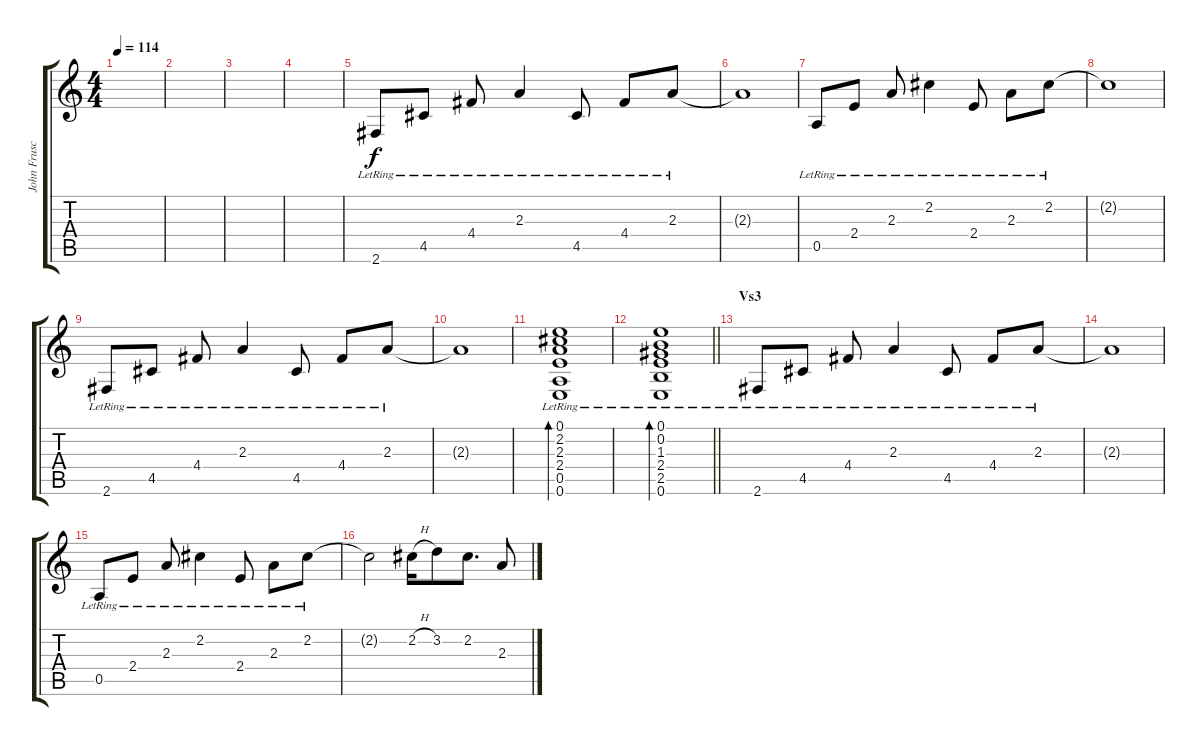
\track ("John Frusciante" "John Frusc") {instrument electricguitarclean}
\staff {score tabs}
\tuning (E4 B3 G3 D3 A2 E2) {hide}
\ts (4 4)
\tempo 114
\clef g2
\ks c
|
|
|
|
2.6{lr}.8 4.5{lr}.8 4.4{lr}.8 2.3{lr}.4 4.5{lr}.8 4.4{lr}.8 2.3{lr}.8 |
2.3{t}.1 |
0.5{lr}.8 2.4{lr}.8 2.3{lr}.8 2.2{lr}.4 2.4{lr}.8 2.3{lr}.8 2.2{lr}.8 |
2.2{t}.1 |
2.6{lr}.8 4.5{lr}.8 4.4{lr}.8 2.3{lr}.4 4.5{lr}.8 4.4{lr}.8 2.3{lr}.8 |
2.3{t}.1 |
(0.1 2.2{lr} 2.3{lr} 2.4{lr} 0.5{lr} 0.6).1{bd 60} |
\barLineRight lightlight
(0.1 0.2 1.3{lr} 2.4{lr} 2.5{lr} 0.6{lr}).1{bd 60} |
\section ("" "Vs3")
2.6{lr}.8 4.5{lr}.8 4.4{lr}.8 2.3{lr}.4 4.5{lr}.8 4.4{lr}.8 2.3{lr}.8 |
2.3{t}.1 |
0.5{lr}.8 2.4{lr}.8 2.3{lr}.8 2.2{lr}.4 2.4{lr}.8 2.3{lr}.8 2.2{lr}.8 |
2.2{t}.2 2.2{h}.16 3.2.8 2.2.8{d} 2.3.8
